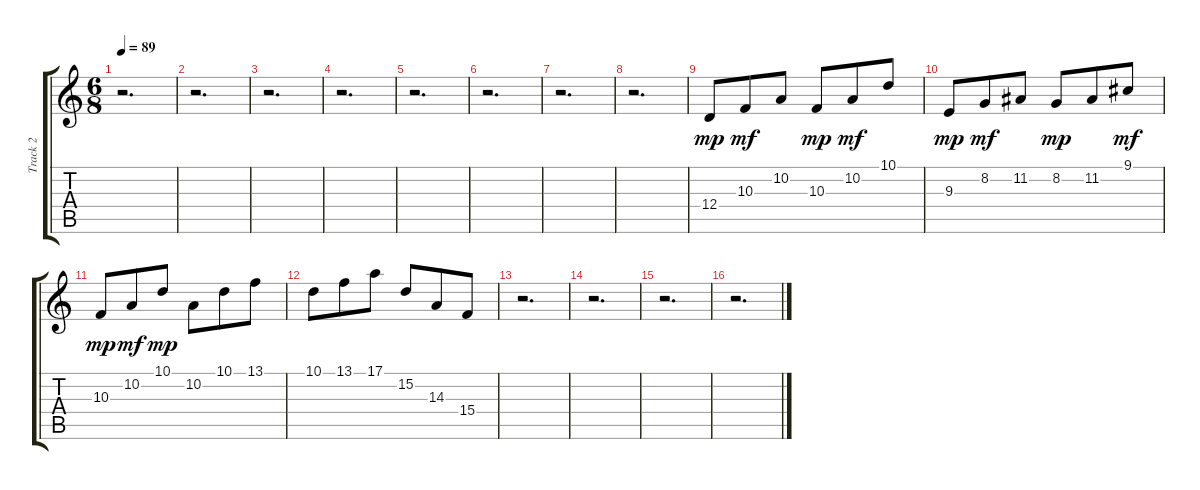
\track ("Track 2" "Track 2") {instrument stringensemble1}
\staff {score tabs}
\tuning (E4 B3 G3 D3 A2 E2) {hide}
\ts (6 8)
\tempo 89
\clef g2
\ks c
r.2{d dy p} |
r.2{d} |
r.2{d} |
r.2{d} |
r.2{d} |
r.2{d} |
r.2{d} |
r.2{d} |
12.4.8{dy mp} 10.3.8{dy mf} 10.2.8 10.3.8{dy mp} 10.2.8{dy mf} 10.1.8 |
9.3.8{dy mp} 8.2.8{dy mf} 11.2.8 8.2.8{dy mp} 11.2.8 9.1.8{dy mf} |
10.3.8{dy mp} 10.2.8{dy mf} 10.1.8{dy mp} 10.2.8 10.1.8 13.1.8 |
10.1.8 13.1.8 17.1.8 15.2.8 14.3.8 15.4.8 |
r.2{d} |
r.2{d} |
r.2{d} |
r.2{d}
